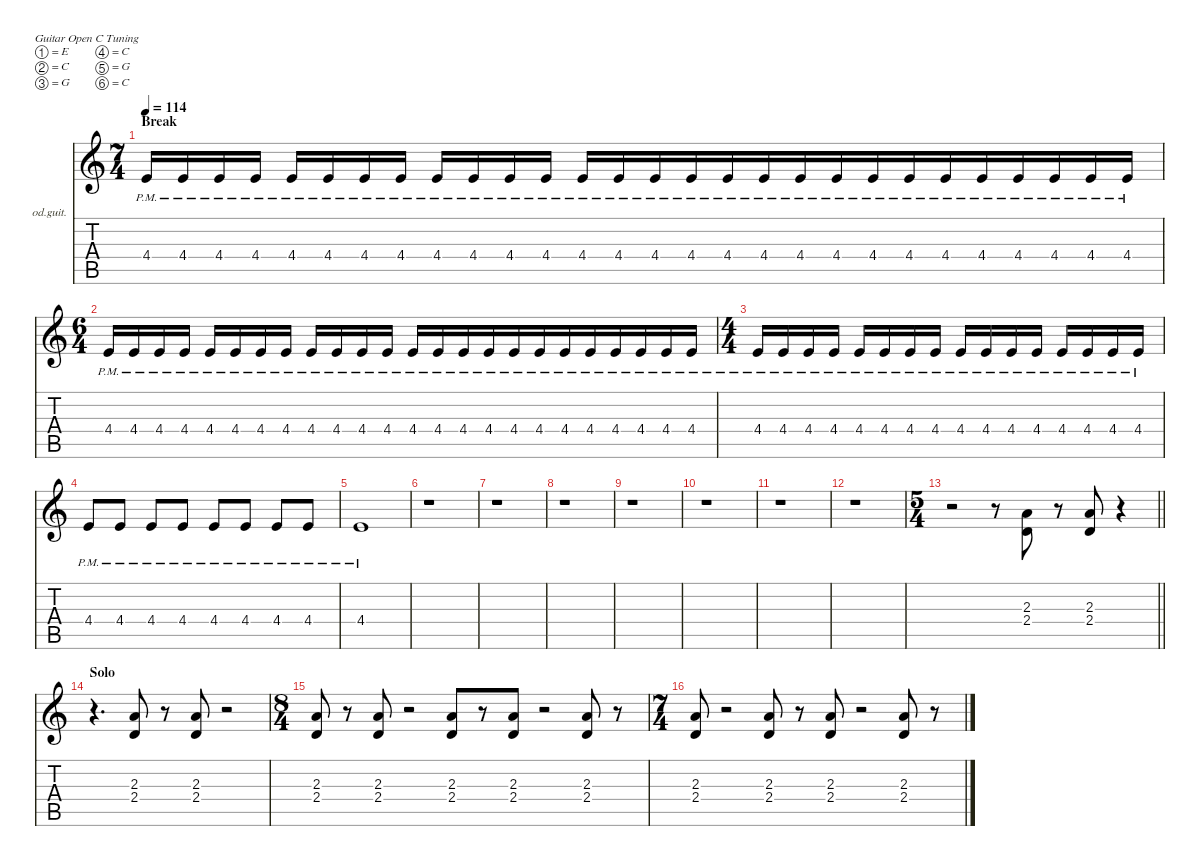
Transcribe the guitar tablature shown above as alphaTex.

\defaultSystemsLayout 4
\hideDynamics
\bracketExtendMode nobrackets
\firstSystemTrackNameOrientation horizontal
\otherSystemsTrackNameOrientation horizontal
\track ("GTR Overd" "od.guit.") {instrument overdrivenguitar}
\staff {score tabs}
\tuning (E4 C4 G3 C3 G2 C2)
\ts (7 4)
\beaming (8 2 2 2 8)
\section ("" "Break")
\tempo 114
\clef g2
\ks c
4.4{pm}.16{dy f beam Up} 4.4{pm}.16{beam Up} 4.4{pm}.16{beam Up} 4.4{pm}.16{beam Up} 4.4{pm}.16{beam Up} 4.4{pm}.16{beam Up} 4.4{pm}.16{beam Up} 4.4{pm}.16{beam Up} 4.4{pm}.16{beam Up} 4.4{pm}.16{beam Up} 4.4{pm}.16{beam Up} 4.4{pm}.16{beam Up} 4.4{pm}.16{beam Up} 4.4{pm}.16{beam Up} 4.4{pm}.16{beam Up} 4.4{pm}.16{beam Up} 4.4{pm}.16{beam Up} 4.4{pm}.16{beam Up} 4.4{pm}.16{beam Up} 4.4{pm}.16{beam Up} 4.4{pm}.16{beam Up} 4.4{pm}.16{beam Up} 4.4{pm}.16{beam Up} 4.4{pm}.16{beam Up} 4.4{pm}.16{beam Up} 4.4{pm}.16{beam Up} 4.4{pm}.16{beam Up} 4.4{pm}.16{beam Up} |
\ts (6 4)
\beaming (8 2 2 2 6)
4.4{pm}.16{beam Up} 4.4{pm}.16{beam Up} 4.4{pm}.16{beam Up} 4.4{pm}.16{beam Up} 4.4{pm}.16{beam Up} 4.4{pm}.16{beam Up} 4.4{pm}.16{beam Up} 4.4{pm}.16{beam Up} 4.4{pm}.16{beam Up} 4.4{pm}.16{beam Up} 4.4{pm}.16{beam Up} 4.4{pm}.16{beam Up} 4.4{pm}.16{beam Up} 4.4{pm}.16{beam Up} 4.4{pm}.16{beam Up} 4.4{pm}.16{beam Up} 4.4{pm}.16{beam Up} 4.4{pm}.16{beam Up} 4.4{pm}.16{beam Up} 4.4{pm}.16{beam Up} 4.4{pm}.16{beam Up} 4.4{pm}.16{beam Up} 4.4{pm}.16{beam Up} 4.4{pm}.16{beam Up} |
\ts (4 4)
\beaming (8 2 2 2 2)
4.4{pm}.16{beam Up} 4.4{pm}.16{beam Up} 4.4{pm}.16{beam Up} 4.4{pm}.16{beam Up} 4.4{pm}.16{beam Up} 4.4{pm}.16{beam Up} 4.4{pm}.16{beam Up} 4.4{pm}.16{beam Up} 4.4{pm}.16{beam Up} 4.4{pm}.16{beam Up} 4.4{pm}.16{beam Up} 4.4{pm}.16{beam Up} 4.4{pm}.16{beam Up} 4.4{pm}.16{beam Up} 4.4{pm}.16{beam Up} 4.4{pm}.16{beam Up} |
4.4{pm}.8{beam Up} 4.4{pm}.8{beam Up} 4.4{pm}.8{beam Up} 4.4{pm}.8{beam Up} 4.4{pm}.8{beam Up} 4.4{pm}.8{beam Up} 4.4{pm}.8{beam Up} 4.4{pm}.8{beam Up} |
4.4{pm}.1{beam Up} |
r.1{beam Down} |
r.1{beam Down} |
r.1{beam Down} |
r.1{beam Down} |
r.1{beam Down} |
r.1{beam Down} |
r.1{beam Down} |
\ts (5 4)
\beaming (8 2 2 2 4)
\barLineRight lightlight
r.2{beam Down} r.8{beam Down} (2.3 2.4).8{beam Up} r.8{beam Up} (2.3 2.4).8{beam Up} r.4{beam Up} |
\section ("" "Solo")
r.4{d beam Down} (2.3 2.4).8{beam Up} r.8{beam Up} (2.3 2.4).8{beam Up} r.2{beam Up} |
\ts (8 4)
\beaming (8 2 2 2 10)
(2.3 2.4).8{beam Up} r.8{beam Up} (2.3 2.4).8{beam Up} r.2{beam Up} (2.3 2.4).8{beam Up} r.8{beam Up} (2.3 2.4).8{beam Up} r.2{beam Up} (2.3 2.4).8{beam Up} r.8{beam Up} |
\ts (7 4)
\beaming (8 2 2 2 8)
(2.3 2.4).8{beam Up} r.2{beam Up} (2.3 2.4).8{beam Up} r.8{beam Up} (2.3 2.4).8{beam Up} r.2{beam Up} (2.3 2.4).8{beam Up} r.8{beam Up}
